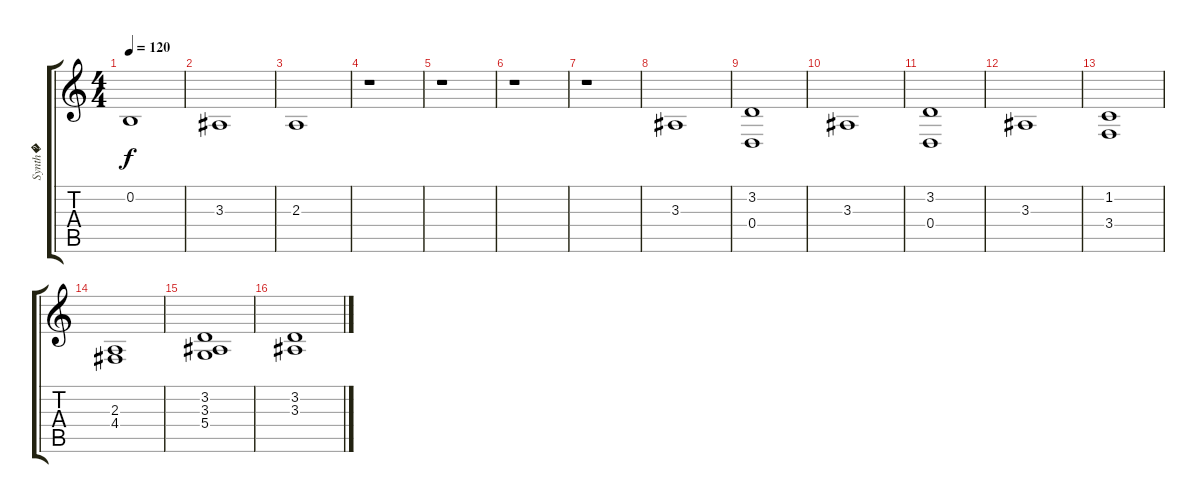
\track ("Synth�" "Synth�") {instrument stringensemble1}
\staff {score tabs}
\tuning (E4 B3 G3 D3 A2 E2) {hide}
\ts (4 4)
\tempo 120
\clef g2
\ks c
0.2.1{dy f} |
3.3.1 |
2.3.1 |
r.1 |
r.1 |
r.1 |
r.1 |
3.3.1 |
(3.2 0.4).1 |
3.3.1 |
(3.2 0.4).1 |
3.3.1 |
(1.2 3.4).1 |
(2.3 4.4).1 |
(3.2 3.3 5.4).1 |
(3.2 3.3).1
